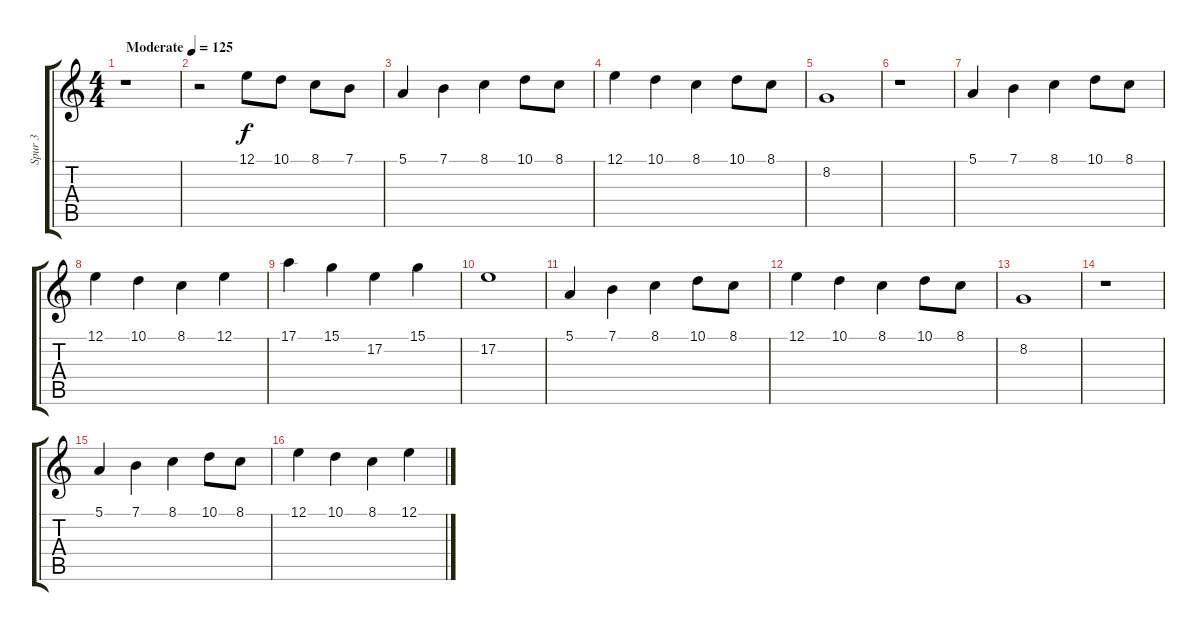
\track ("Spur 3" "Spur 3") {instrument lead3calliope}
\staff {score tabs}
\tuning (E4 B3 G3 D3 A2 E2) {hide}
\ts (4 4)
\tempo (125 "Moderate")
\clef g2
\ks c
r.1{dy f instrument lead3calliope} |
r.2 12.1.8 10.1.8 8.1.8 7.1.8 |
5.1.4 7.1.4 8.1.4 10.1.8 8.1.8 |
12.1.4 10.1.4 8.1.4 10.1.8 8.1.8 |
8.2.1 |
r.1 |
5.1.4 7.1.4 8.1.4 10.1.8 8.1.8 |
12.1.4 10.1.4 8.1.4 12.1.4 |
17.1.4 15.1.4 17.2.4 15.1.4 |
17.2.1 |
5.1.4 7.1.4 8.1.4 10.1.8 8.1.8 |
12.1.4 10.1.4 8.1.4 10.1.8 8.1.8 |
8.2.1 |
r.1 |
5.1.4 7.1.4 8.1.4 10.1.8 8.1.8 |
12.1.4 10.1.4 8.1.4 12.1.4
